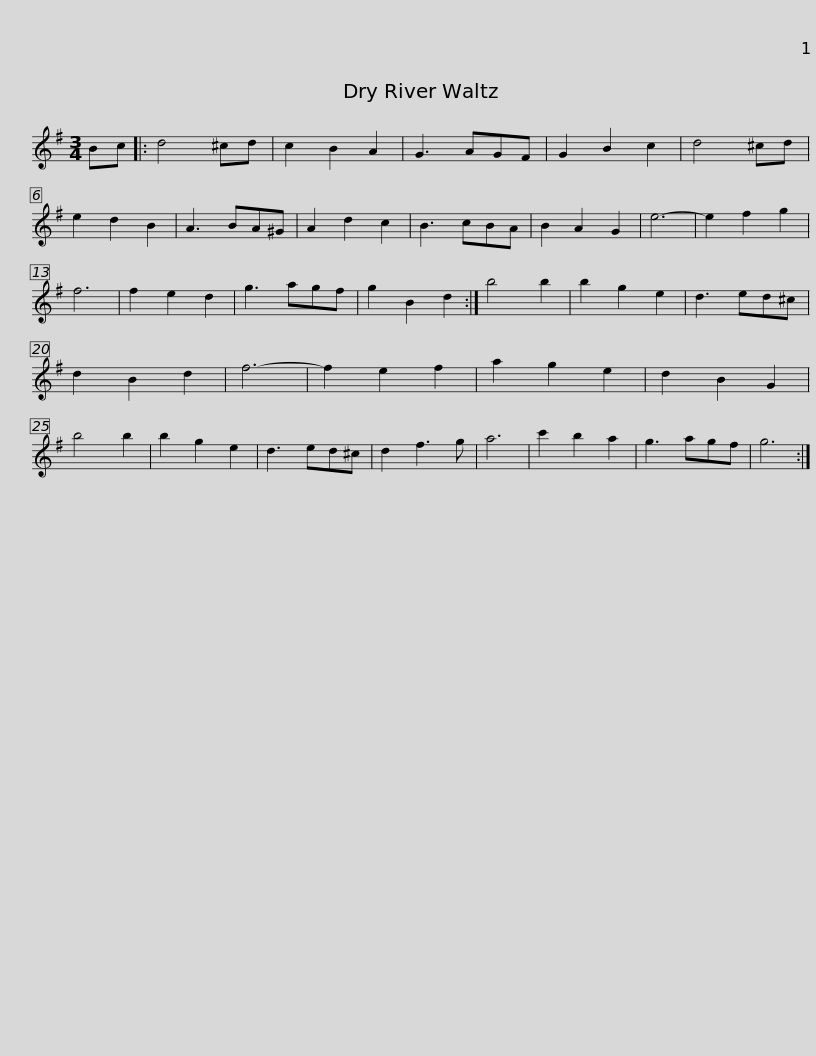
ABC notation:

X:1
L:1/8
M:3/4
I:linebreak $
K:G
V:1 treble
V:1
 Bc |: d4 ^cd | c2 B2 A2 | G3 AGF | G2 B2 c2 | %5
 d4 ^cd | e2 d2 B2 | A3 BA^G | A2 d2 c2 | B3 cBA | %10
 B2 A2 G2 |$ e6- | e2 f2 g2 | f6 | f2 e2 d2 | %15
 g3 agf | g2 B2 d2 :| b4 b2 | b2 g2 e2 | d3 ed^c | %20
 d2 B2 d2 | f6- | f2 e2 f2 | a2 g2 e2 |$ d2 B2 G2 | %25
 b4 b2 | b2 g2 e2 | d3 ed^c | d2 f3 g | a6 | %30
 c'2 b2 a2 | g3 agf | g6 :| %33
